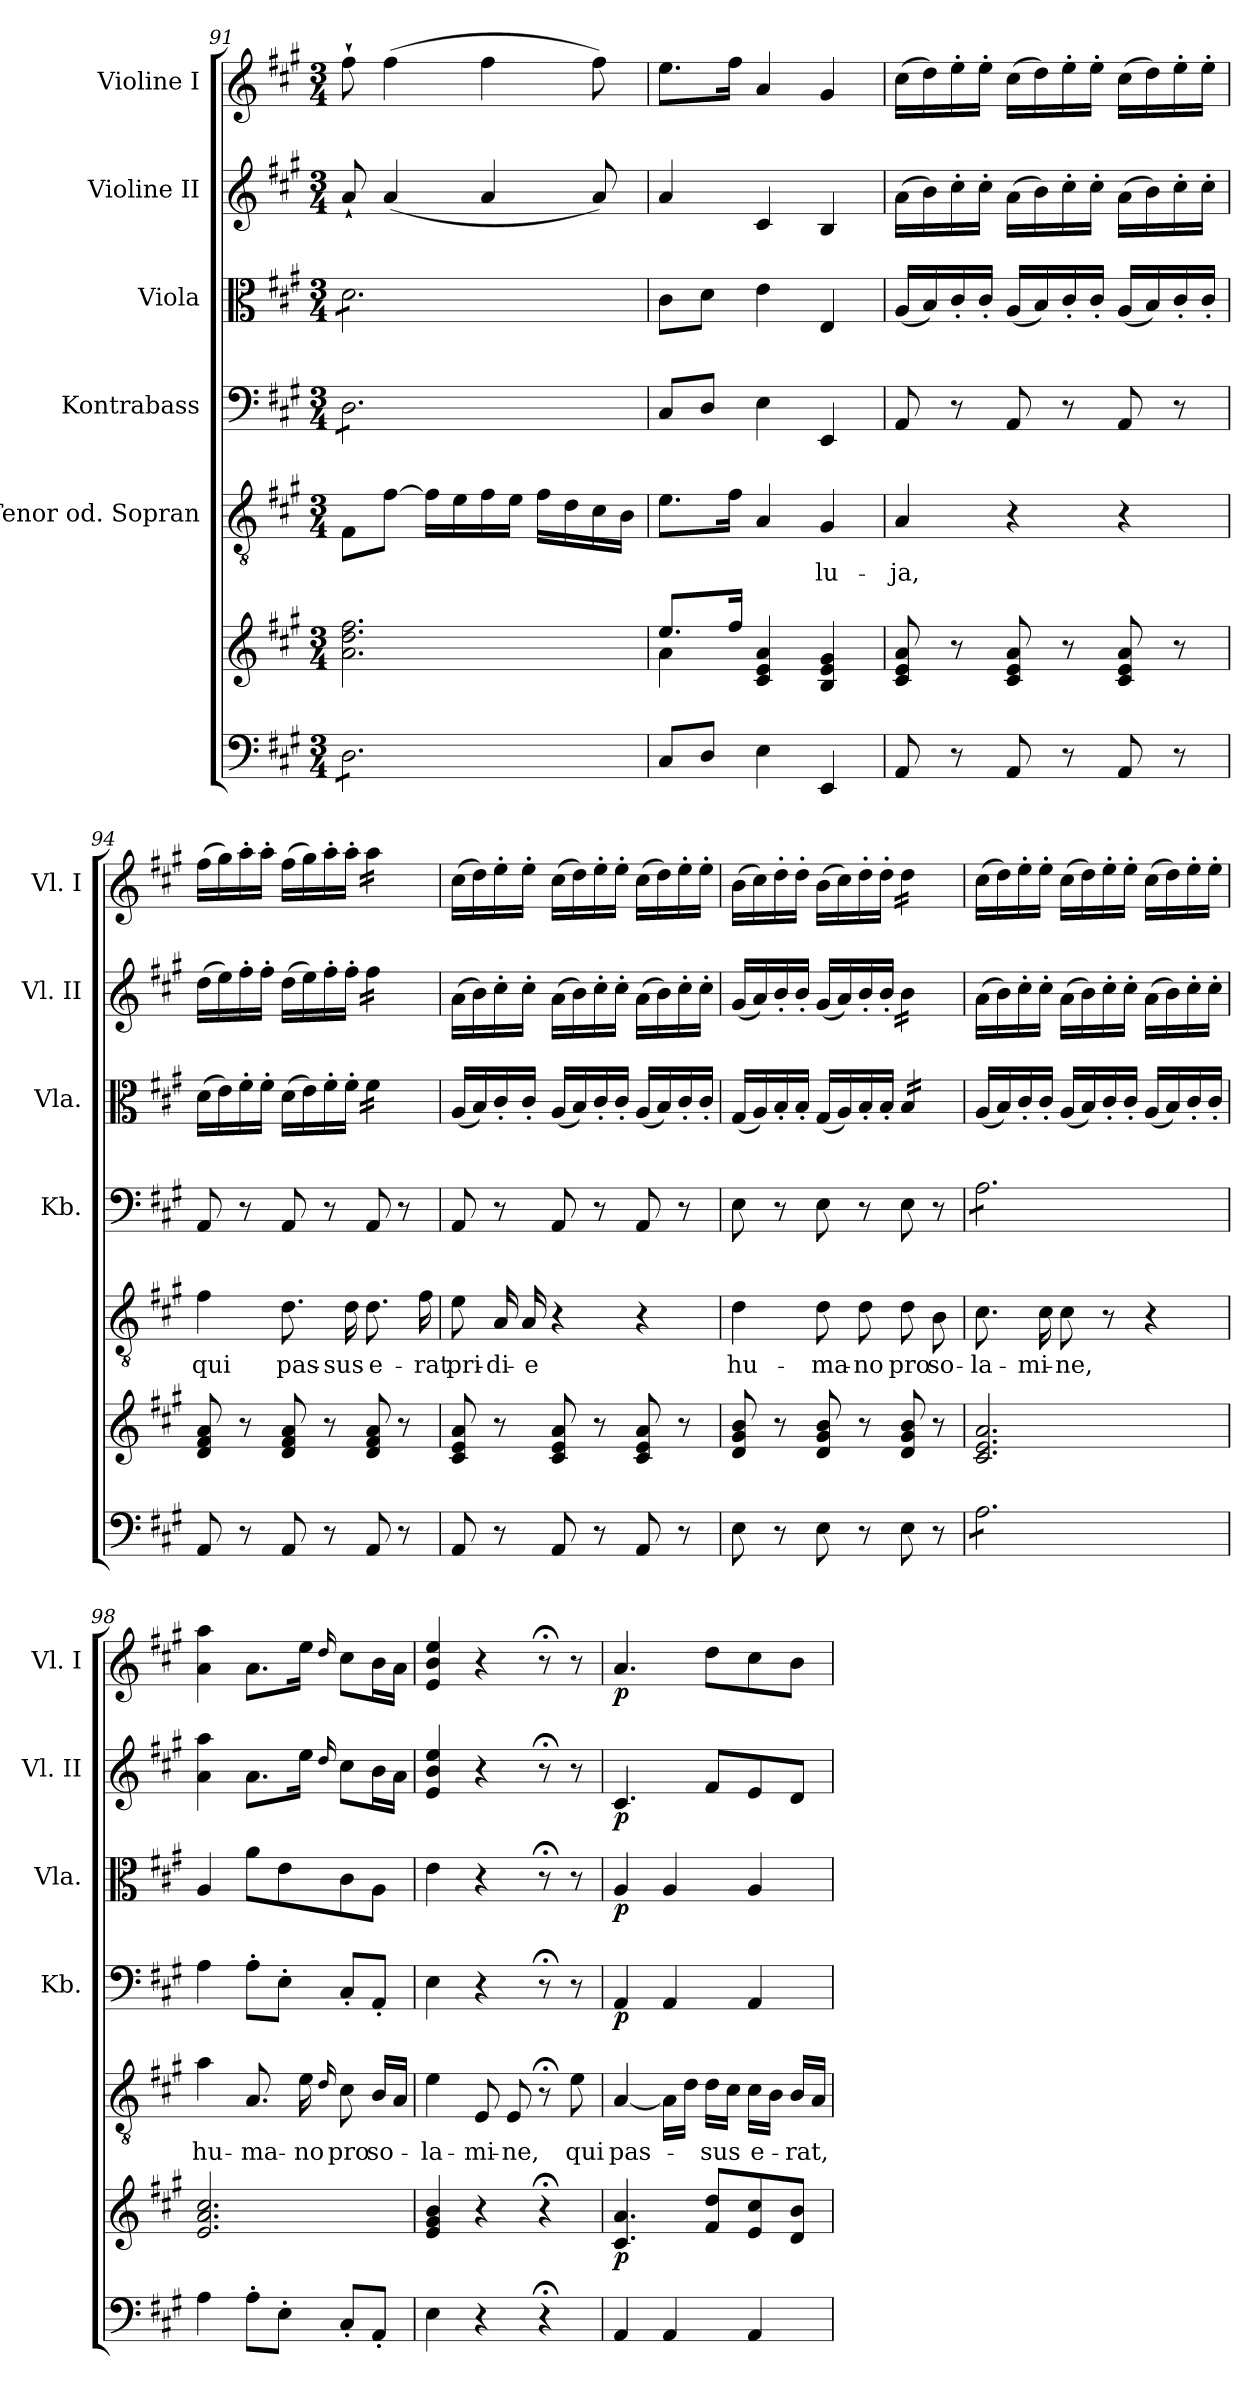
**kern	**kern	**dynam	**kern	**text	**kern	**dynam	**kern	**dynam	**kern	**dynam	**kern	**dynam
*part6	*part6	*part6	*part5	*part5	*part4	*part4	*part3	*part3	*part2	*part2	*part1	*part1
*staff7	*staff6	*staff6/7	*staff5	*staff5	*staff4	*staff4	*staff3	*staff3	*staff2	*staff2	*staff1	*staff1
*	*	*	*I"Tenor od. Sopran	*	*I"Kontrabass	*	*I"Viola	*	*I"Violine II	*	*I"Violine I	*
*	*	*	*	*	*I'Kb.	*	*I'Vla.	*	*I'Vl. II	*	*I'Vl. I	*
*clefF4	*clefG2	*	*clefGv2	*	*clefF4	*	*clefC3	*	*clefG2	*	*clefG2	*
*	*	*	*	*	*ITrd7c12	*	*	*	*	*	*	*
*k[f#c#g#]	*k[f#c#g#]	*	*k[f#c#g#]	*	*k[f#c#g#]	*	*k[f#c#g#]	*	*k[f#c#g#]	*	*k[f#c#g#]	*
*A:	*A:	*	*A:	*	*A:	*	*A:	*	*A:	*	*A:	*
*M3/4	*M3/4	*	*M3/4	*	*M3/4	*	*M3/4	*	*M3/4	*	*M3/4	*
=91	=91	=91	=91	=91	=91	=91	=91	=91	=91	=91	=91	=91
*tremolo	*	*	*	*	*	*	*	*	*	*	*	*
*	*	*	*	*	*tremolo	*	*	*	*	*	*	*
*	*	*	*	*	*	*	*tremolo	*	*	*	*	*
8D\L	2.a\ 2.dd\ 2.ff#\	.	8F#\L	.	8DD\L	.	8d\L	.	8a`</	.	8ff#`>\	.
8D\	.	.	[8f#\J	.	8DD\	.	8d\	.	(<4a/	.	(>4ff#\	.
8D\	.	.	16f#\LL]	.	8DD\	.	8d\	.	.	.	.	.
.	.	.	16e\	.	.	.	.	.	.	.	.	.
8D\	.	.	16f#\	.	8DD\	.	8d\	.	4a/	.	4ff#\	.
.	.	.	16e\JJ	.	.	.	.	.	.	.	.	.
8D\	.	.	16f#\LL	.	8DD\	.	8d\	.	.	.	.	.
.	.	.	16d\	.	.	.	.	.	.	.	.	.
8D\J	.	.	16c#\	.	8DD\J	.	8d\J	.	8a/)	.	8ff#\)	.
*	*	*	*	*	*	*	*Xtremolo	*	*	*	*	*
*	*	*	*	*	*Xtremolo	*	*	*	*	*	*	*
*Xtremolo	*	*	*	*	*	*	*	*	*	*	*	*
.	.	.	16B\JJ	.	.	.	.	.	.	.	.	.
=92	=92	=92	=92	=92	=92	=92	=92	=92	=92	=92	=92	=92
*	*^	*	*	*	*	*	*	*	*	*	*	*
8C#/L	8.ee/L	4a\	.	8.e\L	.	8CC#/L	.	8c#\L	.	4a/	.	8.ee\L	.
8D/J	.	.	.	.	.	8DD/J	.	8d\J	.	.	.	.	.
.	16ff#/Jk	.	.	16f#\Jk	.	.	.	.	.	.	.	16ff#\Jk	.
4E\	4c#/ 4e/ 4a/	2ryy	.	4A/	.	4EE\	.	4e\	.	4c#/	.	4a/	.
!	!	!	!	!	!LO:LY:b	!	!	!	!	!	!	!	!
4EE/	4B/ 4e/ 4g#/	.	.	4G#/	-lu-	4EEE/	.	4E/	.	4B/	.	4g#/	.
*	*v	*v	*	*	*	*	*	*	*	*	*	*	*
=93	=93	=93	=93	=93	=93	=93	=93	=93	=93	=93	=93	=93
!	!	!	!	!LO:LY:b	!	!	!	!	!	!	!	!
8AA/	8c#/ 8e/ 8a/	.	4A/	-ja,	8AAA/	.	(<16A/LL	.	(>16a\LL	.	(>16cc#\LL	.
.	.	.	.	.	.	.	16B/)	.	16b\)	.	16dd\)	.
8r	8r	.	.	.	8r	.	16c#'</	.	16cc#'>\	.	16ee'>\	.
.	.	.	.	.	.	.	16c#'</JJ	.	16cc#'>\JJ	.	16ee'>\JJ	.
8AA/	8c#/ 8e/ 8a/	.	4r	.	8AAA/	.	(<16A/LL	.	(>16a\LL	.	(>16cc#\LL	.
.	.	.	.	.	.	.	16B/)	.	16b\)	.	16dd\)	.
8r	8r	.	.	.	8r	.	16c#'</	.	16cc#'>\	.	16ee'>\	.
.	.	.	.	.	.	.	16c#'</JJ	.	16cc#'>\JJ	.	16ee'>\JJ	.
8AA/	8c#/ 8e/ 8a/	.	4r	.	8AAA/	.	(<16A/LL	.	(>16a\LL	.	(>16cc#\LL	.
.	.	.	.	.	.	.	16B/)	.	16b\)	.	16dd\)	.
8r	8r	.	.	.	8r	.	16c#'</	.	16cc#'>\	.	16ee'>\	.
.	.	.	.	.	.	.	16c#'</JJ	.	16cc#'>\JJ	.	16ee'>\JJ	.
!!LO:LB:g=z
=94	=94	=94	=94	=94	=94	=94	=94	=94	=94	=94	=94	=94
!	!	!	!	!LO:LY:b	!	!	!	!	!	!	!	!
8AA/	8d/ 8f#/ 8a/	.	4f#\	qui	8AAA/	.	(>16d\LL	.	(>16dd\LL	.	(>16ff#\LL	.
.	.	.	.	.	.	.	16e\)	.	16ee\)	.	16gg#\)	.
8r	8r	.	.	.	8r	.	16f#'>\	.	16ff#'>\	.	16aa'>\	.
.	.	.	.	.	.	.	16f#'>\JJ	.	16ff#'>\JJ	.	16aa'>\JJ	.
!	!	!	!	!LO:LY:b	!	!	!	!	!	!	!	!
8AA/	8d/ 8f#/ 8a/	.	8.d\	pas-	8AAA/	.	(>16d\LL	.	(>16dd\LL	.	(>16ff#\LL	.
.	.	.	.	.	.	.	16e\)	.	16ee\)	.	16gg#\)	.
8r	8r	.	.	.	8r	.	16f#'>\	.	16ff#'>\	.	16aa'>\	.
!	!	!	!	!LO:LY:b	!	!	!	!	!	!	!	!
.	.	.	16d\	-sus	.	.	16f#'>\JJ	.	16ff#'>\JJ	.	16aa'>\JJ	.
!	!	!	!	!LO:LY:b	!	!	!	!	!	!	!	!
*	*	*	*	*	*	*	*tremolo	*	*	*	*	*
*	*	*	*	*	*	*	*	*	*tremolo	*	*	*
*	*	*	*	*	*	*	*	*	*	*	*tremolo	*
8AA/	8d/ 8f#/ 8a/	.	8.d\	e-	8AAA/	.	16f#\LL	.	16ff#\LL	.	16aa\LL	.
.	.	.	.	.	.	.	16f#\	.	16ff#\	.	16aa\	.
8r	8r	.	.	.	8r	.	16f#\	.	16ff#\	.	16aa\	.
!	!	!	!	!LO:LY:b	!	!	!	!	!	!	!	!
.	.	.	16f#\	-rat	.	.	16f#\JJ	.	16ff#\JJ	.	16aa\JJ	.
*	*	*	*	*	*	*	*	*	*	*	*Xtremolo	*
*	*	*	*	*	*	*	*	*	*Xtremolo	*	*	*
*	*	*	*	*	*	*	*Xtremolo	*	*	*	*	*
=95	=95	=95	=95	=95	=95	=95	=95	=95	=95	=95	=95	=95
!	!	!	!	!LO:LY:b	!	!	!	!	!	!	!	!
8AA/	8c#/ 8e/ 8a/	.	8e\	pri-	8AAA/	.	(<16A/LL	.	(>16a\LL	.	(>16cc#\LL	.
.	.	.	.	.	.	.	16B/)	.	16b\)	.	16dd\)	.
!	!	!	!	!LO:LY:b	!	!	!	!	!	!	!	!
8r	8r	.	16A/	-di-	8r	.	16c#'</	.	16cc#'>\	.	16ee'>\	.
!	!	!	!	!LO:LY:b	!	!	!	!	!	!	!	!
.	.	.	16A/	-e	.	.	16c#'</JJ	.	16cc#'>\JJ	.	16ee'>\JJ	.
8AA/	8c#/ 8e/ 8a/	.	4r	.	8AAA/	.	(<16A/LL	.	(>16a\LL	.	(>16cc#\LL	.
.	.	.	.	.	.	.	16B/)	.	16b\)	.	16dd\)	.
8r	8r	.	.	.	8r	.	16c#'</	.	16cc#'>\	.	16ee'>\	.
.	.	.	.	.	.	.	16c#'</JJ	.	16cc#'>\JJ	.	16ee'>\JJ	.
8AA/	8c#/ 8e/ 8a/	.	4r	.	8AAA/	.	(<16A/LL	.	(>16a\LL	.	(>16cc#\LL	.
.	.	.	.	.	.	.	16B/)	.	16b\)	.	16dd\)	.
8r	8r	.	.	.	8r	.	16c#'</	.	16cc#'>\	.	16ee'>\	.
.	.	.	.	.	.	.	16c#'</JJ	.	16cc#'>\JJ	.	16ee'>\JJ	.
=96	=96	=96	=96	=96	=96	=96	=96	=96	=96	=96	=96	=96
!	!	!	!	!LO:LY:b	!	!	!	!	!	!	!	!
8E\	8d/ 8g#/ 8b/	.	4d\	hu-	8EE\	.	(<16G#/LL	.	(<16g#/LL	.	(>16b\LL	.
.	.	.	.	.	.	.	16A/)	.	16a/)	.	16cc#\)	.
8r	8r	.	.	.	8r	.	16B'</	.	16b'</	.	16dd'>\	.
.	.	.	.	.	.	.	16B'</JJ	.	16b'</JJ	.	16dd'>\JJ	.
!	!	!	!	!LO:LY:b	!	!	!	!	!	!	!	!
8E\	8d/ 8g#/ 8b/	.	8d\	-ma-	8EE\	.	(<16G#/LL	.	(<16g#/LL	.	(>16b\LL	.
.	.	.	.	.	.	.	16A/)	.	16a/)	.	16cc#\)	.
!	!	!	!	!LO:LY:b	!	!	!	!	!	!	!	!
8r	8r	.	8d\	-no	8r	.	16B'</	.	16b'</	.	16dd'>\	.
.	.	.	.	.	.	.	16B'</JJ	.	16b'</JJ	.	16dd'>\JJ	.
!	!	!	!	!LO:LY:b	!	!	!	!	!	!	!	!
*	*	*	*	*	*	*	*tremolo	*	*	*	*	*
*	*	*	*	*	*	*	*	*	*tremolo	*	*	*
*	*	*	*	*	*	*	*	*	*	*	*tremolo	*
8E\	8d/ 8g#/ 8b/	.	8d\	pro	8EE\	.	16B/LL	.	16b\LL	.	16dd\LL	.
.	.	.	.	.	.	.	16B/	.	16b\	.	16dd\	.
!	!	!	!	!LO:LY:b	!	!	!	!	!	!	!	!
8r	8r	.	8B\	so-	8r	.	16B/	.	16b\	.	16dd\	.
.	.	.	.	.	.	.	16B/JJ	.	16b\JJ	.	16dd\JJ	.
*	*	*	*	*	*	*	*	*	*	*	*Xtremolo	*
*	*	*	*	*	*	*	*	*	*Xtremolo	*	*	*
*	*	*	*	*	*	*	*Xtremolo	*	*	*	*	*
=97	=97	=97	=97	=97	=97	=97	=97	=97	=97	=97	=97	=97
!	!	!	!	!LO:LY:b	!	!	!	!	!	!	!	!
*tremolo	*	*	*	*	*	*	*	*	*	*	*	*
*	*	*	*	*	*tremolo	*	*	*	*	*	*	*
8A\L	2.c#/ 2.e/ 2.a/	.	8.c#\	-la-	8AA\L	.	(<16A/LL	.	(>16a\LL	.	(>16cc#\LL	.
.	.	.	.	.	.	.	16B/)	.	16b\)	.	16dd\)	.
8A\	.	.	.	.	8AA\	.	16c#'</	.	16cc#'>\	.	16ee'>\	.
!	!	!	!	!LO:LY:b	!	!	!	!	!	!	!	!
.	.	.	16c#\	-mi-	.	.	16c#'</JJ	.	16cc#'>\JJ	.	16ee'>\JJ	.
!	!	!	!	!LO:LY:b	!	!	!	!	!	!	!	!
8A\	.	.	8c#\	-ne,	8AA\	.	(<16A/LL	.	(>16a\LL	.	(>16cc#\LL	.
.	.	.	.	.	.	.	16B/)	.	16b\)	.	16dd\)	.
8A\	.	.	8r	.	8AA\	.	16c#'</	.	16cc#'>\	.	16ee'>\	.
.	.	.	.	.	.	.	16c#'</JJ	.	16cc#'>\JJ	.	16ee'>\JJ	.
8A\	.	.	4r	.	8AA\	.	(<16A/LL	.	(>16a\LL	.	(>16cc#\LL	.
.	.	.	.	.	.	.	16B/)	.	16b\)	.	16dd\)	.
8A\J	.	.	.	.	8AA\J	.	16c#'</	.	16cc#'>\	.	16ee'>\	.
*	*	*	*	*	*Xtremolo	*	*	*	*	*	*	*
*Xtremolo	*	*	*	*	*	*	*	*	*	*	*	*
.	.	.	.	.	.	.	16c#'</JJ	.	16cc#'>\JJ	.	16ee'>\JJ	.
!!LO:PB:g=z
=98	=98	=98	=98	=98	=98	=98	=98	=98	=98	=98	=98	=98
!	!	!	!	!LO:LY:b	!	!	!	!	!	!	!	!
4A\	2.e/ 2.a/ 2.cc#/	.	4a\	hu-	4AA\	.	4A/	.	4a\ 4aa\	.	4a\ 4aa\	.
!	!	!	!	!LO:LY:b	!	!	!	!	!	!	!	!
8A'>\L	.	.	8.A/	-ma-	8AA'>\L	.	8a\L	.	8.a\L	.	8.a\L	.
8E'>\J	.	.	.	.	8EE'>\J	.	8e\	.	.	.	.	.
!	!	!	!	!LO:LY:b	!	!	!	!	!	!	!	!
.	.	.	16e\	-no	.	.	.	.	16ee\Jk	.	16ee\Jk	.
.	.	.	16qqd/	.	.	.	.	.	16qqdd/	.	16qqdd/	.
!	!	!	!	!LO:LY:b	!	!	!	!	!	!	!	!
8C#'</L	.	.	8c#\	pro	8CC#'</L	.	8c#\	.	8cc#\L	.	8cc#\L	.
!	!	!	!	!LO:LY:b	!	!	!	!	!	!	!	!
8AA'</J	.	.	16B/LL	so-	8AAA'</J	.	8A\J	.	16b\L	.	16b\L	.
.	.	.	16A/JJ	.	.	.	.	.	16a\JJ	.	16a\JJ	.
=99	=99	=99	=99	=99	=99	=99	=99	=99	=99	=99	=99	=99
!	!	!	!	!LO:LY:b	!	!	!	!	!	!	!	!
4E\	4e/ 4g#/ 4b/	.	4e\	-la-	4EE\	.	4e\	.	4e/ 4b/ 4ee/	.	4e/ 4b/ 4ee/	.
!	!	!	!	!LO:LY:b	!	!	!	!	!	!	!	!
4r	4r	.	8E/	-mi-	4r	.	4r	.	4r	.	4r	.
!	!	!	!	!LO:LY:b	!	!	!	!	!	!	!	!
.	.	.	8E/	-ne,	.	.	.	.	.	.	.	.
4r;<	4r;<	.	8r;<	.	8r;<	.	8r;<	.	8r;<	.	8r;<	.
!	!	!	!	!LO:LY:b	!	!	!	!	!	!	!	!
.	.	.	8e\	qui	8r	.	8r	.	8r	.	8r	.
=100	=100	=100	=100	=100	=100	=100	=100	=100	=100	=100	=100	=100
!	!	!LO:DY:b	!	!LO:LY:b	!	!LO:DY:b	!	!LO:DY:b	!	!LO:DY:b	!	!LO:DY:b
4AA/	4.c#/ 4.a/	p	[4A/	pas-	4AAA/	p	4A/	p	4.c#/	p	4.a/	p
4AA/	.	.	16A\LL]	.	4AAA/	.	4A/	.	.	.	.	.
.	.	.	16d\JJ	.	.	.	.	.	.	.	.	.
!	!	!	!	!LO:LY:b	!	!	!	!	!	!	!	!
.	8f#/ 8dd/L	.	16d\LL	-sus	.	.	.	.	8f#/L	.	8dd\L	.
.	.	.	16c#\JJ	.	.	.	.	.	.	.	.	.
!	!	!	!	!LO:LY:b	!	!	!	!	!	!	!	!
4AA/	8e/ 8cc#/	.	16c#\LL	e-	4AAA/	.	4A/	.	8e/	.	8cc#\	.
.	.	.	16B\JJ	.	.	.	.	.	.	.	.	.
!	!	!	!	!LO:LY:b	!	!	!	!	!	!	!	!
.	8d/ 8b/J	.	16B/LL	-rat,	.	.	.	.	8d/J	.	8b\J	.
.	.	.	16A/JJ	.	.	.	.	.	.	.	.	.
=	=	=	=	=	=	=	=	=	=	=	=	=
*-	*-	*-	*-	*-	*-	*-	*-	*-	*-	*-	*-	*-
